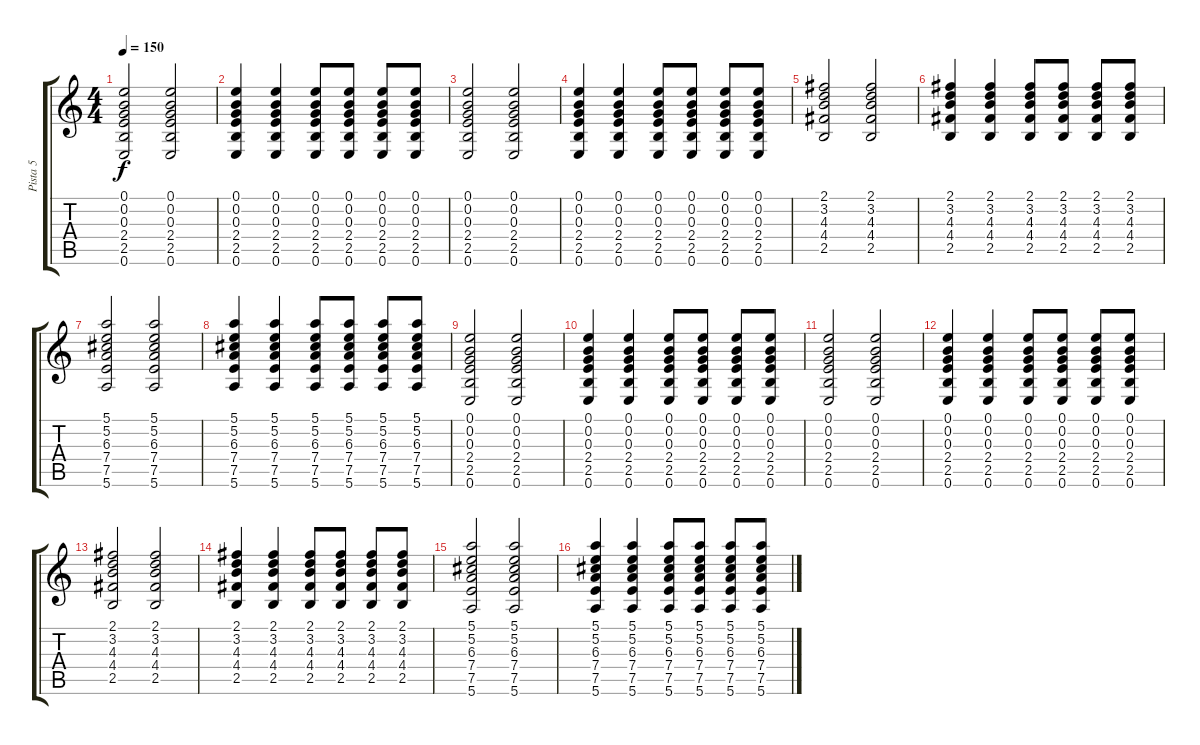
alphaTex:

\track ("Pista 5" "Pista 5") {instrument acousticguitarsteel}
\staff {score tabs}
\tuning (E4 B3 G3 D3 A2 E2) {hide}
\ts (4 4)
\tempo 150
\clef g2
\ks c
(0.1 0.2 0.3 2.4 2.5 0.6).2{dy f} (0.1 0.2 0.3 2.4 2.5 0.6).2 |
(0.1 0.2 0.3 2.4 2.5 0.6).4 (0.1 0.2 0.3 2.4 2.5 0.6).4 (0.1 0.2 0.3 2.4 2.5 0.6).8 (0.1 0.2 0.3 2.4 2.5 0.6).8 (0.1 0.2 0.3 2.4 2.5 0.6).8 (0.1 0.2 0.3 2.4 2.5 0.6).8 |
(0.1 0.2 0.3 2.4 2.5 0.6).2 (0.1 0.2 0.3 2.4 2.5 0.6).2 |
(0.1 0.2 0.3 2.4 2.5 0.6).4 (0.1 0.2 0.3 2.4 2.5 0.6).4 (0.1 0.2 0.3 2.4 2.5 0.6).8 (0.1 0.2 0.3 2.4 2.5 0.6).8 (0.1 0.2 0.3 2.4 2.5 0.6).8 (0.1 0.2 0.3 2.4 2.5 0.6).8 |
(2.1 3.2 4.3 4.4 2.5).2 (2.1 3.2 4.3 4.4 2.5).2 |
(2.1 3.2 4.3 4.4 2.5).4 (2.1 3.2 4.3 4.4 2.5).4 (2.1 3.2 4.3 4.4 2.5).8 (2.1 3.2 4.3 4.4 2.5).8 (2.1 3.2 4.3 4.4 2.5).8 (2.1 3.2 4.3 4.4 2.5).8 |
(5.1 5.2 6.3 7.4 7.5 5.6).2 (5.1 5.2 6.3 7.4 7.5 5.6).2 |
(5.1 5.2 6.3 7.4 7.5 5.6).4 (5.1 5.2 6.3 7.4 7.5 5.6).4 (5.1 5.2 6.3 7.4 7.5 5.6).8 (5.1 5.2 6.3 7.4 7.5 5.6).8 (5.1 5.2 6.3 7.4 7.5 5.6).8 (5.1 5.2 6.3 7.4 7.5 5.6).8 |
(0.1 0.2 0.3 2.4 2.5 0.6).2 (0.1 0.2 0.3 2.4 2.5 0.6).2 |
(0.1 0.2 0.3 2.4 2.5 0.6).4 (0.1 0.2 0.3 2.4 2.5 0.6).4 (0.1 0.2 0.3 2.4 2.5 0.6).8 (0.1 0.2 0.3 2.4 2.5 0.6).8 (0.1 0.2 0.3 2.4 2.5 0.6).8 (0.1 0.2 0.3 2.4 2.5 0.6).8 |
(0.1 0.2 0.3 2.4 2.5 0.6).2 (0.1 0.2 0.3 2.4 2.5 0.6).2 |
(0.1 0.2 0.3 2.4 2.5 0.6).4 (0.1 0.2 0.3 2.4 2.5 0.6).4 (0.1 0.2 0.3 2.4 2.5 0.6).8 (0.1 0.2 0.3 2.4 2.5 0.6).8 (0.1 0.2 0.3 2.4 2.5 0.6).8 (0.1 0.2 0.3 2.4 2.5 0.6).8 |
(2.1 3.2 4.3 4.4 2.5).2 (2.1 3.2 4.3 4.4 2.5).2 |
(2.1 3.2 4.3 4.4 2.5).4 (2.1 3.2 4.3 4.4 2.5).4 (2.1 3.2 4.3 4.4 2.5).8 (2.1 3.2 4.3 4.4 2.5).8 (2.1 3.2 4.3 4.4 2.5).8 (2.1 3.2 4.3 4.4 2.5).8 |
(5.1 5.2 6.3 7.4 7.5 5.6).2 (5.1 5.2 6.3 7.4 7.5 5.6).2 |
(5.1 5.2 6.3 7.4 7.5 5.6).4 (5.1 5.2 6.3 7.4 7.5 5.6).4 (5.1 5.2 6.3 7.4 7.5 5.6).8 (5.1 5.2 6.3 7.4 7.5 5.6).8 (5.1 5.2 6.3 7.4 7.5 5.6).8 (5.1 5.2 6.3 7.4 7.5 5.6).8
